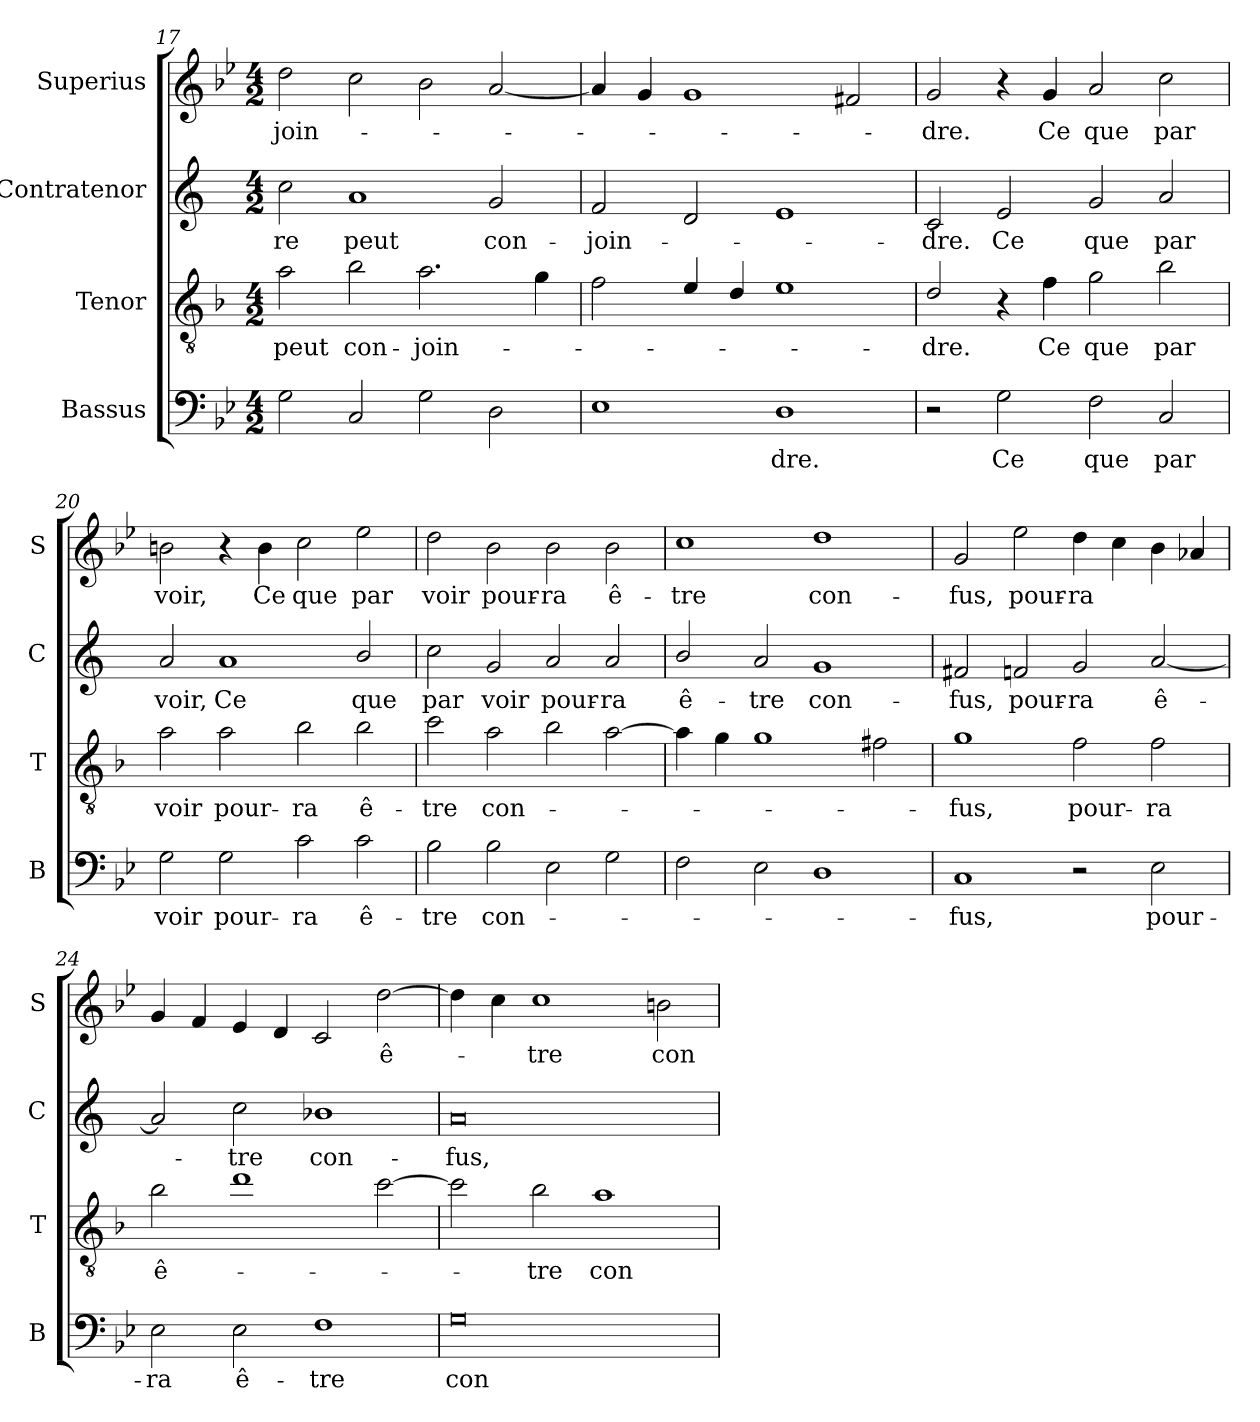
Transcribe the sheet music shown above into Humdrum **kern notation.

**kern	**text	**kern	**text	**kern	**text	**kern	**text
*part4	*part4	*part3	*part3	*part2	*part2	*part1	*part1
*staff4	*staff4	*staff3	*staff3	*staff2	*staff2	*staff1	*staff1
*I"Bassus	*	*I"Tenor	*	*I"Contratenor	*	*I"Superius	*
*I'B	*	*I'T	*	*I'C	*	*I'S	*
*clefF4	*	*clefGv2	*	*clefG2	*	*clefG2	*
*	*	*ITrd4c7	*	*ITrd1c2	*	*	*
*k[b-e-]	*	*k[b-e-]	*	*k[b-e-]	*	*k[b-e-]	*
*B-:	*	*B-:	*	*B-:	*	*B-:	*
*M4/2	*	*M4/2	*	*M4/2	*	*M4/2	*
=17	=17	=17	=17	=17	=17	=17	=17
!	!	!	!LO:LY:b	!	!LO:LY:b	!	!LO:LY:b
2G\	.	2d\	peut	2b-\	-re	2dd\	-join-
!	!	!	!LO:LY:b	!	!LO:LY:b	!	!
2C/	.	2e-\	con-	1g	peut	2cc\	.
!	!	!	!LO:LY:b	!	!	!	!
2G\	.	2.d\	-join-	.	.	2b-\	.
!	!	!	!	!	!LO:LY:b	!	!
2D\	.	.	.	2f/	con-	[2a/	.
.	.	4c\	.	.	.	.	.
=18	=18	=18	=18	=18	=18	=18	=18
!	!	!	!	!	!LO:LY:b	!	!
1E-	.	2B-\	.	2e-/	-join-	4a/]	.
.	.	.	.	.	.	4g/	.
.	.	4A/	.	2c/	.	1g	.
.	.	4G/	.	.	.	.	.
!	!LO:LY:b	!	!	!	!	!	!
1D	-dre.	1A	.	1d	.	.	.
.	.	.	.	.	.	2f#X/	.
=19	=19	=19	=19	=19	=19	=19	=19
!	!	!	!LO:LY:b	!	!LO:LY:b	!	!LO:LY:b
2r	.	2G/	-dre.	2B-/	-dre.	2g/	-dre.
!	!LO:LY:b	!	!	!	!LO:LY:b	!	!
2G\	Ce	4r	.	2d/	Ce	4r	.
!	!	!	!LO:LY:b	!	!	!	!LO:LY:b
.	.	4B-\	Ce	.	.	4g/	Ce
!	!LO:LY:b	!	!LO:LY:b	!	!LO:LY:b	!	!LO:LY:b
2F\	que	2c\	que	2f/	que	2a/	que
!	!LO:LY:b	!	!LO:LY:b	!	!LO:LY:b	!	!LO:LY:b
2C/	par	2e-\	par	2g/	par	2cc\	par
!!LO:LB:g=z
=20	=20	=20	=20	=20	=20	=20	=20
!	!LO:LY:b	!	!LO:LY:b	!	!LO:LY:b	!	!LO:LY:b
2G\	voir	2d\	voir	2g/	voir,	2bn\	voir,
!	!LO:LY:b	!	!LO:LY:b	!	!LO:LY:b	!	!
2G\	pour-	2d\	pour-	1g	Ce	4r	.
!	!	!	!	!	!	!	!LO:LY:b
.	.	.	.	.	.	4b\	Ce
!	!LO:LY:b	!	!LO:LY:b	!	!	!	!LO:LY:b
2c\	-ra	2e-\	-ra	.	.	2cc\	que
!	!LO:LY:b	!	!LO:LY:b	!	!LO:LY:b	!	!LO:LY:b
2c\	ê-	2e-\	ê-	2a/	que	2ee-\	par
=21	=21	=21	=21	=21	=21	=21	=21
!	!LO:LY:b	!	!LO:LY:b	!	!LO:LY:b	!	!LO:LY:b
2B-\	-tre	2f\	-tre	2b-\	par	2dd\	voir
!	!LO:LY:b	!	!LO:LY:b	!	!LO:LY:b	!	!LO:LY:b
2B-\	con-	2d\	con-	2f/	voir	2b-\	pour-
!	!	!	!	!	!LO:LY:b	!	!LO:LY:b
2E-\	.	2e-\	.	2g/	pour-	2b-\	-ra
!	!	!	!	!	!LO:LY:b	!	!LO:LY:b
2G\	.	[2d\	.	2g/	-ra	2b-\	ê-
=22	=22	=22	=22	=22	=22	=22	=22
!	!	!	!	!	!LO:LY:b	!	!LO:LY:b
2F\	.	4d\]	.	2a/	ê-	1cc	-tre
.	.	4c\	.	.	.	.	.
!	!	!	!	!	!LO:LY:b	!	!
2E-\	.	1c	.	2g/	-tre	.	.
!	!	!	!	!	!LO:LY:b	!	!LO:LY:b
1D	.	.	.	1f	con-	1dd	con-
.	.	2Bn\	.	.	.	.	.
=23	=23	=23	=23	=23	=23	=23	=23
!	!LO:LY:b	!	!LO:LY:b	!	!LO:LY:b	!	!LO:LY:b
1C	-fus,	1c	-fus,	2en/	-fus,	2g/	-fus,
!	!	!	!	!	!LO:LY:b	!	!LO:LY:b
.	.	.	.	2e-X/	pour-	2ee-\	pour-
!	!	!	!LO:LY:b	!	!LO:LY:b	!	!LO:LY:b
2r	.	2B-\	pour-	2f/	-ra	4dd\	-ra
.	.	.	.	.	.	4cc\	.
!	!LO:LY:b	!	!LO:LY:b	!	!LO:LY:b	!	!
2E-\	pour-	2B-\	-ra	[2g/	ê-	4b-\	.
.	.	.	.	.	.	4a-X/	.
=24	=24	=24	=24	=24	=24	=24	=24
!	!LO:LY:b	!	!LO:LY:b	!	!	!	!
2E-\	-ra	2e-\	ê-	2g/]	.	4g/	.
.	.	.	.	.	.	4f/	.
!	!LO:LY:b	!	!	!	!LO:LY:b	!	!
2E-\	ê-	1g	.	2b-\	-tre	4e-/	.
.	.	.	.	.	.	4d/	.
!	!LO:LY:b	!	!	!	!LO:LY:b	!	!
1F	-tre	.	.	1a-X	con-	2c/	.
!	!	!	!	!	!	!	!LO:LY:b
.	.	[2f\	.	.	.	[2dd\	ê-
!!LO:LB:g=z
=25	=25	=25	=25	=25	=25	=25	=25
!	!LO:LY:b	!	!	!	!LO:LY:b	!	!
0G	con-	2f\]	.	0g	-fus,	4dd\]	.
.	.	.	.	.	.	4cc\	.
!	!	!	!LO:LY:b	!	!	!	!LO:LY:b
.	.	2e-\	-tre	.	.	1cc	-tre
!	!	!	!LO:LY:b	!	!	!	!
.	.	1d	con-	.	.	.	.
!	!	!	!	!	!	!	!LO:LY:b
.	.	.	.	.	.	2bn\	con-
=	=	=	=	=	=	=	=
*-	*-	*-	*-	*-	*-	*-	*-
